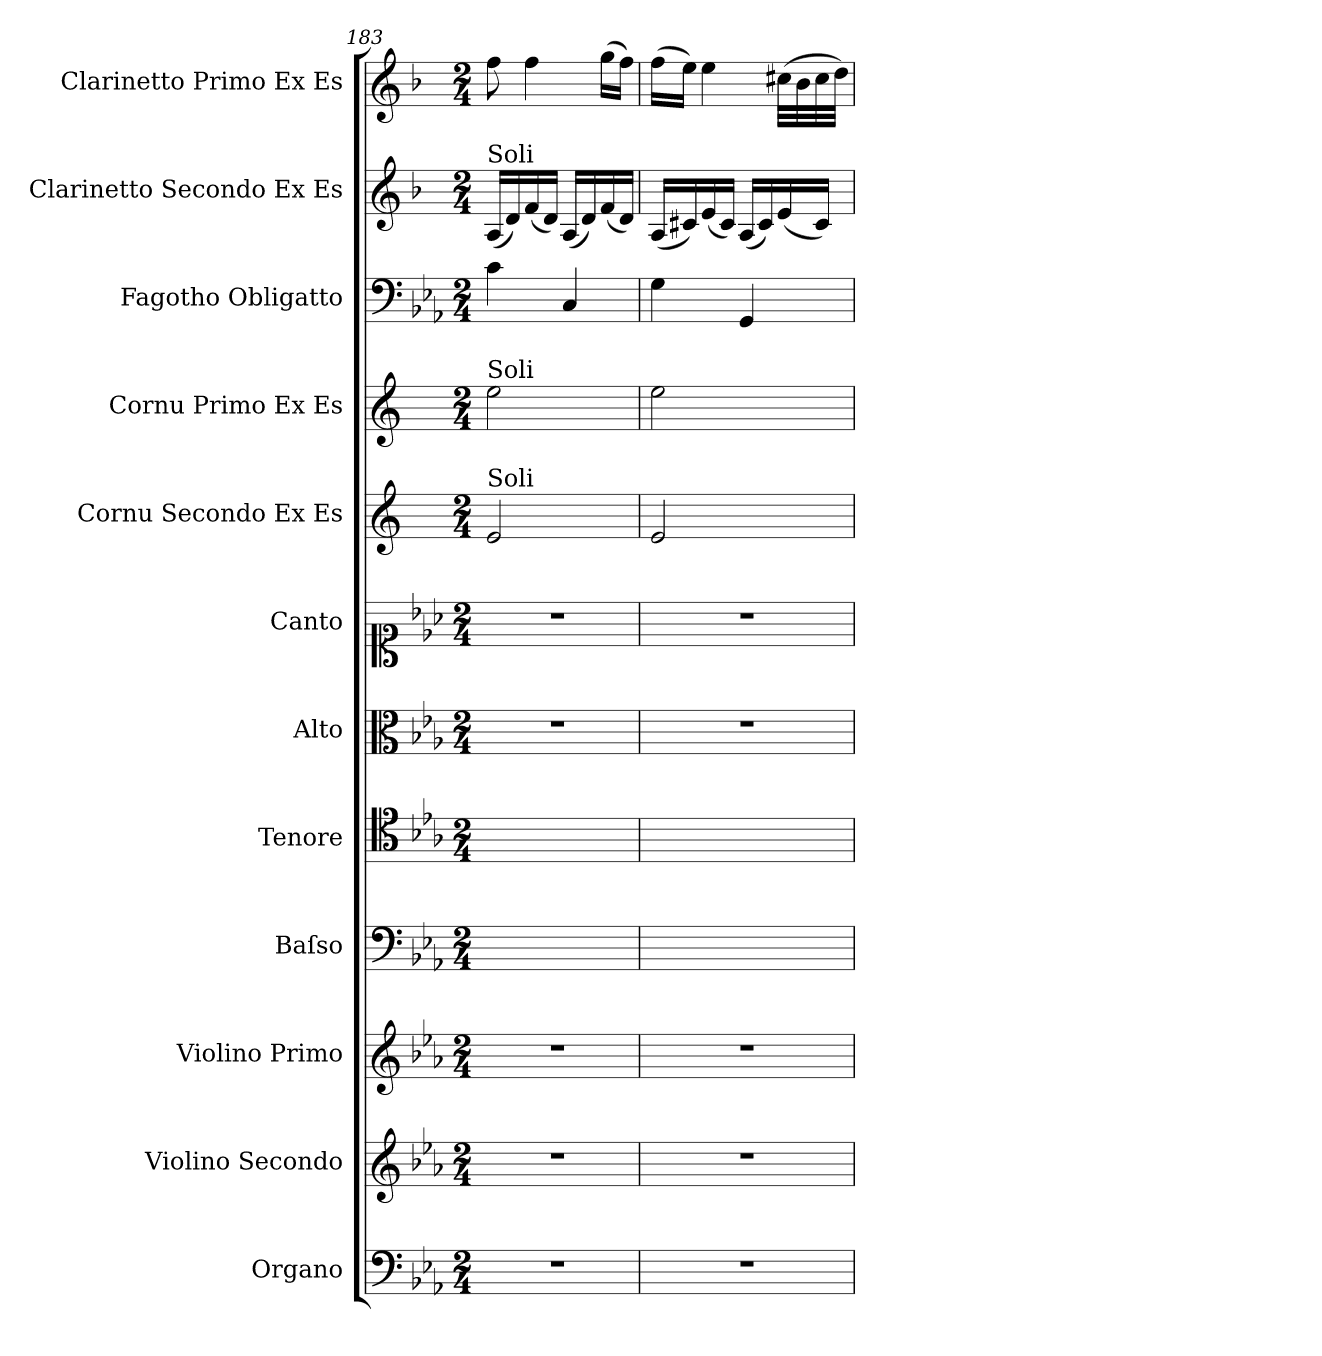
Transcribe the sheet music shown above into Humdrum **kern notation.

**kern	**kern	**kern	**kern	**kern	**kern	**kern	**kern	**kern	**kern	**kern	**kern
*part12	*part11	*part10	*part9	*part8	*part7	*part6	*part5	*part4	*part3	*part2	*part1
*staff12	*staff11	*staff10	*staff9	*staff8	*staff7	*staff6	*staff5	*staff4	*staff3	*staff2	*staff1
*I"Organo	*I"Violino Secondo	*I"Violino Primo	*I"Baſso	*I"Tenore	*I"Alto	*I"Canto	*I"Cornu Secondo Ex Es	*I"Cornu Primo Ex Es	*I"Fagotho Obligatto	*I"Clarinetto Secondo Ex Es	*I"Clarinetto Primo Ex Es
*I'Org	*	*I'Vno I	*I'B.	*I'T.	*I'A.	*I'C.	*	*I'Cor I	*I'Fag.	*	*I'Cor I
*clefF4	*clefG2	*clefG2	*clefF4	*clefC4	*clefC3	*clefC1	*clefG2	*clefG2	*clefF4	*clefG2	*clefG2
*	*	*	*	*	*	*	*ITrd5c9	*ITrd5c9	*	*ITrd1c2	*ITrd1c2
*k[b-e-a-]	*k[b-e-a-]	*k[b-e-a-]	*k[b-e-a-]	*k[b-e-a-]	*k[b-e-a-]	*k[b-e-a-]	*k[b-e-a-]	*k[b-e-a-]	*k[b-e-a-]	*k[b-e-a-]	*k[b-e-a-]
*c:	*c:	*c:	*c:	*c:	*c:	*c:	*c:	*c:	*c:	*c:	*c:
*M2/4	*M2/4	*M2/4	*M2/4	*M2/4	*M2/4	*M2/4	*M2/4	*M2/4	*M2/4	*M2/4	*M2/4
=183	=183	=183	=183	=183	=183	=183	=183	=183	=183	=183	=183
!	!	!	!	!	!	!	!	!	!	!LO:TX:a:t=Soli	!
!	!	!	!	!	!	!	!	!LO:TX:a:t=Soli	!	!	!
!	!	!	!	!	!	!	!LO:TX:a:t=Soli	!	!	!	!
2r	2r	2r	2ryy	2ryy	2r	2r	2G/	2g\	4c\	(16G/LL	8ee-\
.	.	.	.	.	.	.	.	.	.	16c/)	.
.	.	.	.	.	.	.	.	.	.	(16e-/	4ee-\
.	.	.	.	.	.	.	.	.	.	16c/JJ)	.
.	.	.	.	.	.	.	.	.	4C/	(16G/LL	.
.	.	.	.	.	.	.	.	.	.	16c/)	.
.	.	.	.	.	.	.	.	.	.	(16e-/	(16ff\LL
.	.	.	.	.	.	.	.	.	.	16c/JJ)	16ee-\JJ)
=184	=184	=184	=184	=184	=184	=184	=184	=184	=184	=184	=184
2r	2r	2r	2ryy	2ryy	2r	2r	2G/	2g\	4G\	(16G/LL	(16ee-\LL
.	.	.	.	.	.	.	.	.	.	16Bn/)	16dd\JJ)
.	.	.	.	.	.	.	.	.	.	(16d/	4dd\
.	.	.	.	.	.	.	.	.	.	16B/JJ)	.
.	.	.	.	.	.	.	.	.	4GG/	(16G/LL	.
.	.	.	.	.	.	.	.	.	.	16B/)	.
.	.	.	.	.	.	.	.	.	.	(16d/	(32bn\LLL
.	.	.	.	.	.	.	.	.	.	.	32a-\
.	.	.	.	.	.	.	.	.	.	16B/JJ)	32b\
.	.	.	.	.	.	.	.	.	.	.	32cc\JJJ)
=	=	=	=	=	=	=	=	=	=	=	=
*-	*-	*-	*-	*-	*-	*-	*-	*-	*-	*-	*-
